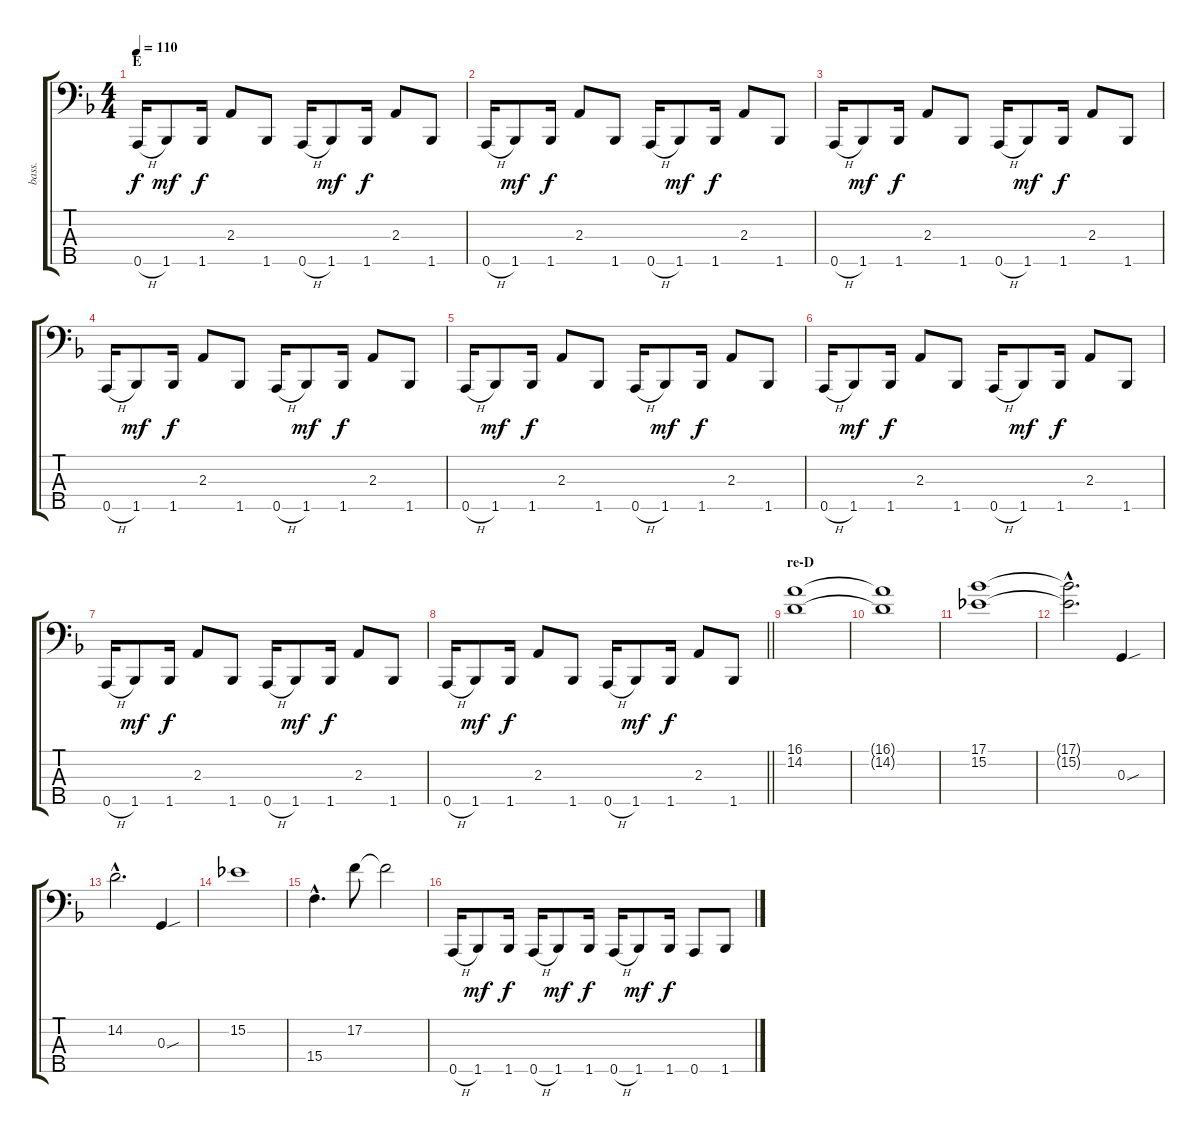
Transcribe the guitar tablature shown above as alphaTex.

\track ("bass." "bass.") {instrument slapbass2}
\staff {score tabs}
\tuning (F2 C2 G1 D1 A0) {hide}
\ts (4 4)
\section ("" "E")
\tempo 110
\clef f4
\ks dminor
0.5{h}.16{dy f} 1.5.8{dy mf} 1.5.16{dy f} 2.3.8 1.5.8 0.5{h}.16 1.5.8{dy mf} 1.5.16{dy f} 2.3.8 1.5.8 |
0.5{h}.16 1.5.8{dy mf} 1.5.16{dy f} 2.3.8 1.5.8 0.5{h}.16 1.5.8{dy mf} 1.5.16{dy f} 2.3.8 1.5.8 |
0.5{h}.16 1.5.8{dy mf} 1.5.16{dy f} 2.3.8 1.5.8 0.5{h}.16 1.5.8{dy mf} 1.5.16{dy f} 2.3.8 1.5.8 |
0.5{h}.16 1.5.8{dy mf} 1.5.16{dy f} 2.3.8 1.5.8 0.5{h}.16 1.5.8{dy mf} 1.5.16{dy f} 2.3.8 1.5.8 |
0.5{h}.16 1.5.8{dy mf} 1.5.16{dy f} 2.3.8 1.5.8 0.5{h}.16 1.5.8{dy mf} 1.5.16{dy f} 2.3.8 1.5.8 |
0.5{h}.16 1.5.8{dy mf} 1.5.16{dy f} 2.3.8 1.5.8 0.5{h}.16 1.5.8{dy mf} 1.5.16{dy f} 2.3.8 1.5.8 |
0.5{h}.16 1.5.8{dy mf} 1.5.16{dy f} 2.3.8 1.5.8 0.5{h}.16 1.5.8{dy mf} 1.5.16{dy f} 2.3.8 1.5.8 |
\barLineRight lightlight
0.5{h}.16 1.5.8{dy mf} 1.5.16{dy f} 2.3.8 1.5.8 0.5{h}.16 1.5.8{dy mf} 1.5.16{dy f} 2.3.8 1.5.8 |
\section ("" "re-D")
(16.1 14.2).1{volume 8 instrument ocarina} |
(16.1{t} 14.2{t}).1{volume 2} |
(17.1 15.2).1{volume 8} |
(17.1{hac t} 15.2{hac t}).2{d volume 4} 0.3{sou}.4{volume 15 instrument electricbassfinger} |
14.2{hac}.2{d} 0.3{sou}.4 |
15.2.1 |
15.4{hac}.4{d} 17.2.8 17.2{t}.2 |
0.5{h}.16{volume 13 instrument slapbass2} 1.5.8{dy mf} 1.5.16{dy f} 0.5{h}.16 1.5.8{dy mf} 1.5.16{dy f} 0.5{h}.16 1.5.8{dy mf} 1.5.16{dy f} 0.5.8 1.5.8
